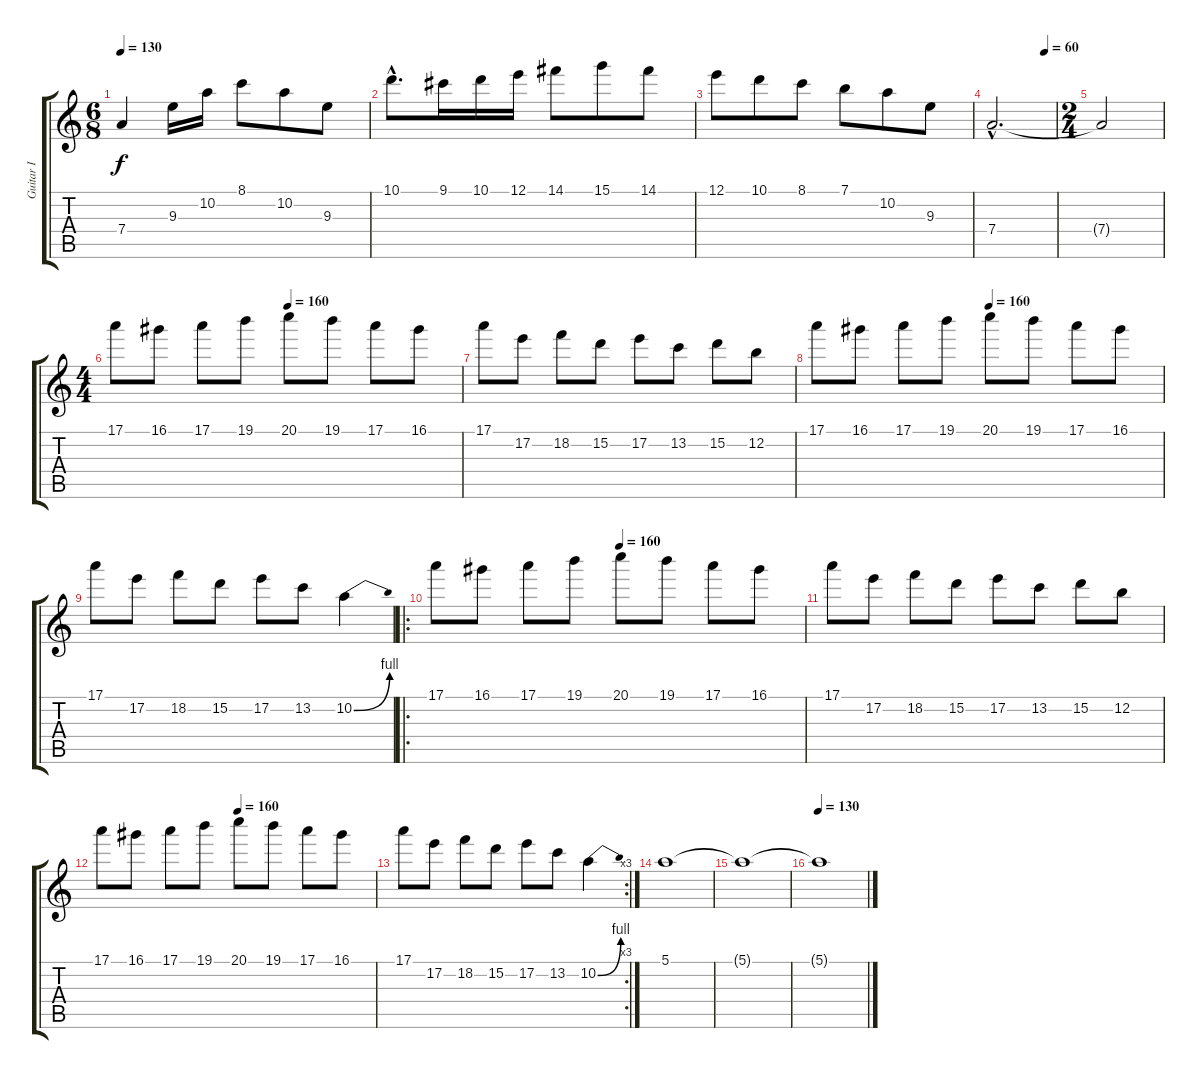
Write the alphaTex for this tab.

\track ("Guitar I" "Guitar I") {instrument distortionguitar}
\staff {score tabs}
\tuning (E4 B3 G3 D3 A2 E2) {hide}
\ts (6 8)
\tempo 130
\clef g2
\ks c
7.4.4{dy f} 9.3.16 10.2.16 8.1.8 10.2.8 9.3.8 |
10.1{hac}.8{d} 9.1.16 10.1.16 12.1.16 14.1.8 15.1.8 14.1.8 |
12.1.8 10.1.8 8.1.8 7.1.8 10.2.8 9.3.8 |
\tempo (60 0.8333333333333334)
7.4{hac}.2{d} |
\ts (2 4)
7.4{t}.2 |
\ts (4 4)
\tempo (160 0.5)
17.1.8 16.1.8 17.1.8 19.1.8 20.1.8 19.1.8 17.1.8 16.1.8 |
17.1.8 17.2.8 18.2.8 15.2.8 17.2.8 13.2.8 15.2.8 12.2.8 |
\tempo (160 0.5)
17.1.8 16.1.8 17.1.8 19.1.8 20.1.8 19.1.8 17.1.8 16.1.8 |
17.1.8 17.2.8 18.2.8 15.2.8 17.2.8 13.2.8 10.2{be (bend 0 0 60 4)}.4 |
\ro
\tempo (160 0.5)
17.1.8 16.1.8 17.1.8 19.1.8 20.1.8 19.1.8 17.1.8 16.1.8 |
17.1.8 17.2.8 18.2.8 15.2.8 17.2.8 13.2.8 15.2.8 12.2.8 |
\tempo (160 0.5)
17.1.8 16.1.8 17.1.8 19.1.8 20.1.8 19.1.8 17.1.8 16.1.8 |
\rc 3
17.1.8 17.2.8 18.2.8 15.2.8 17.2.8 13.2.8 10.2{be (bend 0 0 60 4)}.4 |
5.1.1 |
5.1{t}.1 |
\tempo 130
5.1{t}.1
